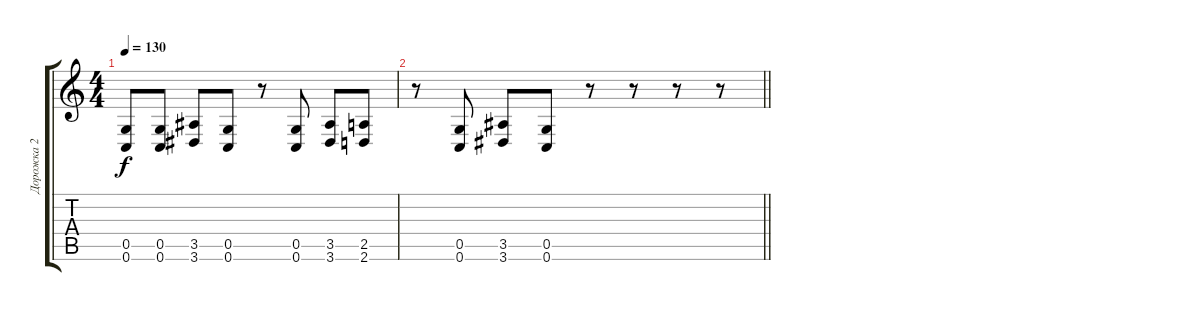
\track ("Дорожка 2" "Дорожка 2") {instrument acousticguitarsteel}
\staff {score tabs}
\tuning (D4 A3 F3 C3 G2 C2) {hide}
\ts (4 4)
\tempo 130
\clef g2
\ks c
(0.5 0.6).8{dy f} (0.5 0.6).8 (3.5 3.6).8 (0.5 0.6).8 r.8 (0.5 0.6).8 (3.5 3.6).8 (2.5 2.6).8 |
\barLineRight lightlight
r.8 (0.5 0.6).8 (3.5 3.6).8 (0.5 0.6).8 r.8 r.8 r.8 r.8
